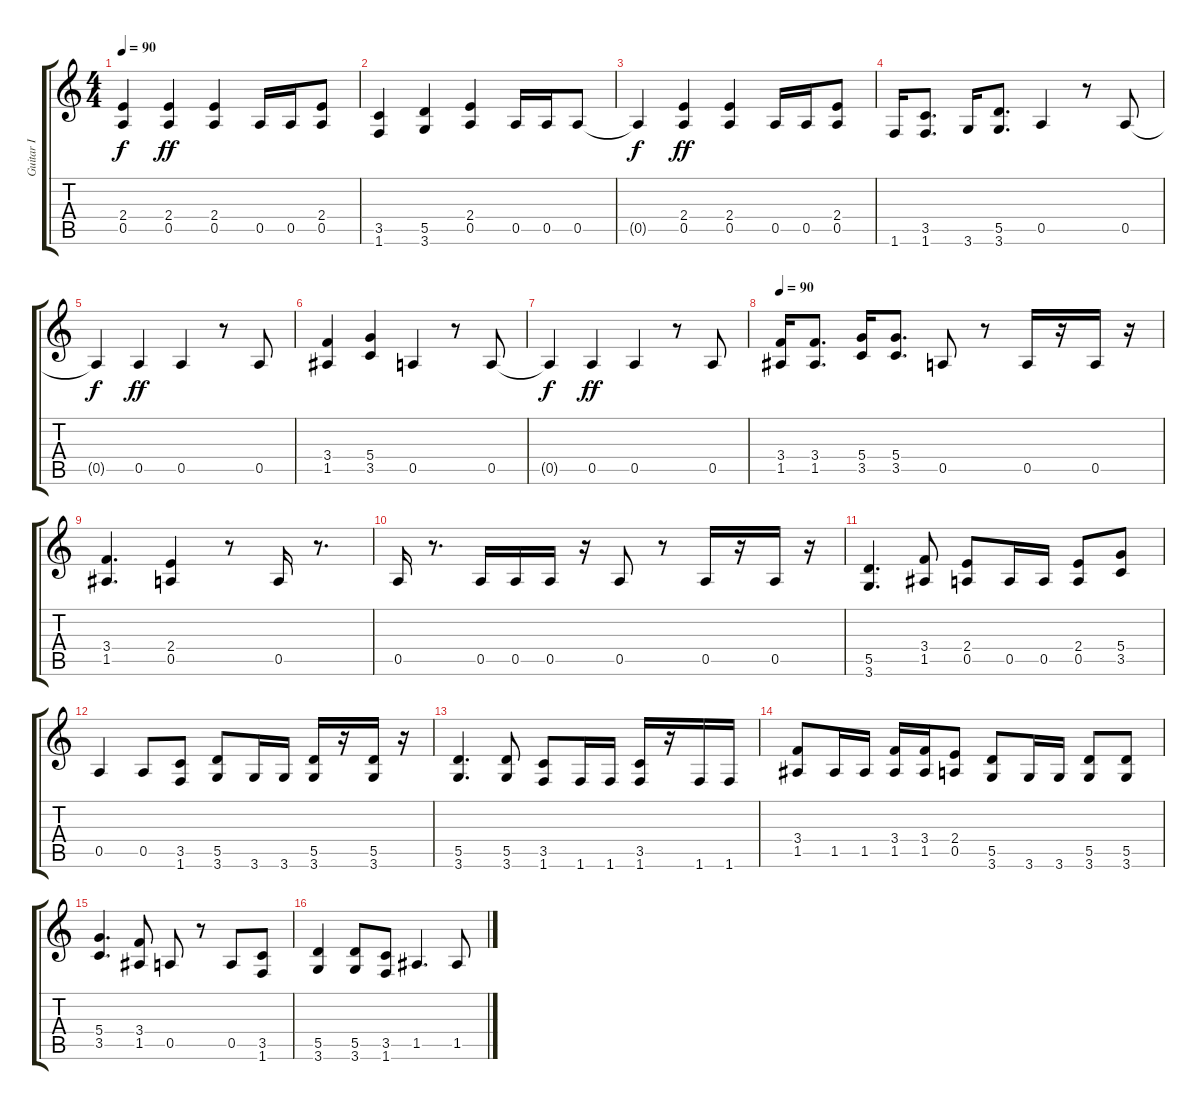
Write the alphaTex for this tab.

\track ("Guitar I" "Guitar I") {instrument distortionguitar}
\staff {score tabs}
\tuning (E4 B3 G3 D3 A2 E2) {hide}
\ts (4 4)
\tempo 90
\clef g2
\ks c
(2.4{t} 0.5{t}).4{dy f} (2.4 0.5).4{dy ff} (2.4 0.5).4 0.5.16 0.5.16 (2.4 0.5).8 |
(3.5 1.6).4 (5.5 3.6).4 (2.4 0.5).4 0.5.16 0.5.16 0.5.8 |
0.5{t}.4{dy f} (2.4 0.5).4{dy ff} (2.4 0.5).4 0.5.16 0.5.16 (2.4 0.5).8 |
1.6.16 (3.5 1.6).8{d} 3.6.16 (5.5 3.6).8{d} 0.5.4 r.8 0.5.8 |
0.5{t}.4{dy f} 0.5.4{dy ff} 0.5.4 r.8 0.5.8 |
(3.4 1.5).4 (5.4 3.5).4 0.5.4 r.8 0.5.8 |
0.5{t}.4{dy f} 0.5.4{dy ff} 0.5.4 r.8 0.5.8 |
\tempo 90
(3.4 1.5).16 (3.4 1.5).8{d} (5.4 3.5).16 (5.4 3.5).8{d} 0.5.8 r.8 0.5.16 r.16 0.5.16 r.16 |
(3.4 1.5).4{d} (2.4 0.5).4 r.8 0.5.16 r.8{d} |
0.5.16 r.8{d} 0.5.16 0.5.16 0.5.16 r.16 0.5.8 r.8 0.5.16 r.16 0.5.16 r.16 |
(5.5 3.6).4{d} (3.4 1.5).8 (2.4 0.5).8 0.5.16 0.5.16 (2.4 0.5).8 (5.4 3.5).8 |
0.5.4 0.5.8 (3.5 1.6).8 (5.5 3.6).8 3.6.16 3.6.16 (5.5 3.6).16 r.16 (5.5 3.6).16 r.16 |
(5.5 3.6).4{d} (5.5 3.6).8 (3.5 1.6).8 1.6.16 1.6.16 (3.5 1.6).16 r.16 1.6.16 1.6.16 |
(3.4 1.5).8 1.5.16 1.5.16 (3.4 1.5).16 (3.4 1.5).16 (2.4 0.5).8 (5.5 3.6).8 3.6.16 3.6.16 (5.5 3.6).8 (5.5 3.6).8 |
(5.4 3.5).4{d} (3.4 1.5).8 0.5.8 r.8 0.5.8 (3.5 1.6).8 |
(5.5 3.6).4 (5.5 3.6).8 (3.5 1.6).8 1.5.4{d} 1.5.8
